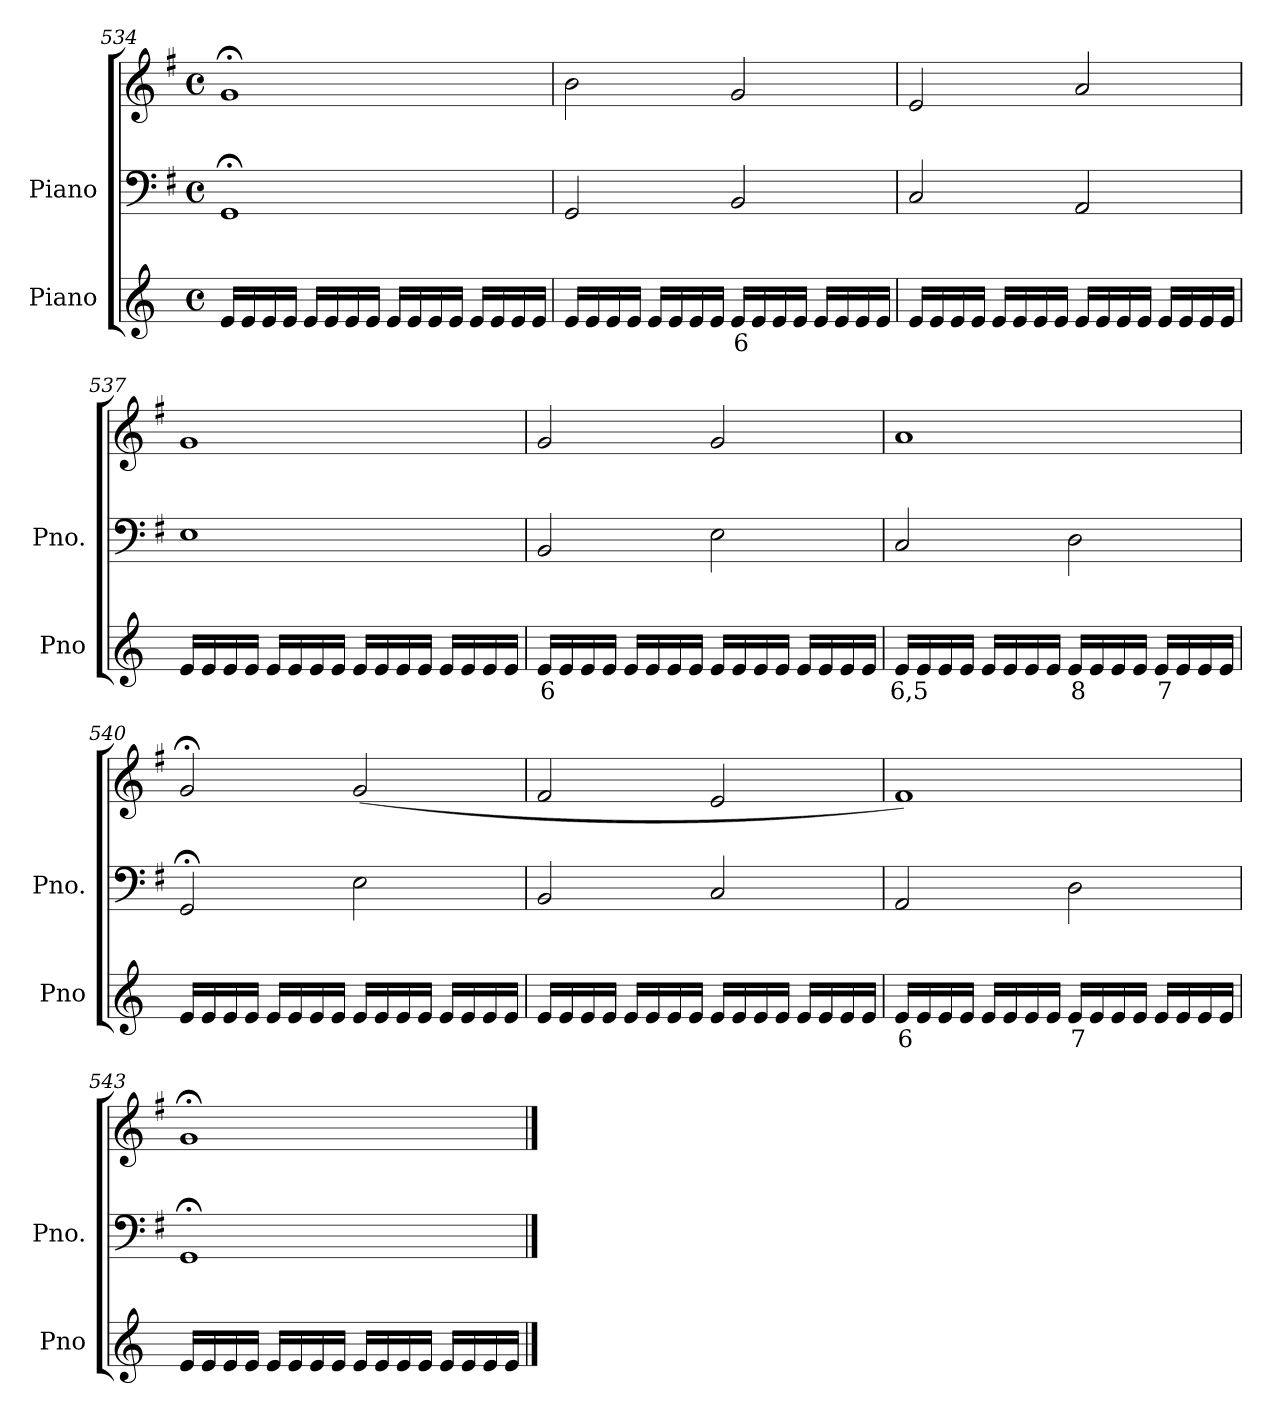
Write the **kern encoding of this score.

**kern	**text	**kern	**kern
*part2	*part2	*part1	*part1
*staff3	*staff3	*staff2	*staff1
*I"Piano	*	*I"Piano	*
*I'Pno	*	*I'Pno.	*
*clefG2	*	*clefF4	*clefG2
*k[]	*	*k[f#]	*k[f#]
*M4/4	*	*M4/4	*M4/4
*met(c)	*	*met(c)	*met(c)
=534	=534	=534	=534
16e/LL	.	1GG;<	1g;<
16e/	.	.	.
16e/	.	.	.
16e/JJ	.	.	.
16e/LL	.	.	.
16e/	.	.	.
16e/	.	.	.
16e/JJ	.	.	.
16e/LL	.	.	.
16e/	.	.	.
16e/	.	.	.
16e/JJ	.	.	.
16e/LL	.	.	.
16e/	.	.	.
16e/	.	.	.
16e/JJ	.	.	.
=535	=535	=535	=535
16e/LL	.	2GG/	2b\
16e/	.	.	.
16e/	.	.	.
16e/JJ	.	.	.
16e/LL	.	.	.
16e/	.	.	.
16e/	.	.	.
16e/JJ	.	.	.
!	!LO:LY:b	!	!
16e/LL	6	2BB/	2g/
16e/	.	.	.
16e/	.	.	.
16e/JJ	.	.	.
16e/LL	.	.	.
16e/	.	.	.
16e/	.	.	.
16e/JJ	.	.	.
=536	=536	=536	=536
16e/LL	.	2C/	2e/
16e/	.	.	.
16e/	.	.	.
16e/JJ	.	.	.
16e/LL	.	.	.
16e/	.	.	.
16e/	.	.	.
16e/JJ	.	.	.
16e/LL	.	2AA/	2a/
16e/	.	.	.
16e/	.	.	.
16e/JJ	.	.	.
16e/LL	.	.	.
16e/	.	.	.
16e/	.	.	.
16e/JJ	.	.	.
=537	=537	=537	=537
16e/LL	.	1E	1g
16e/	.	.	.
16e/	.	.	.
16e/JJ	.	.	.
16e/LL	.	.	.
16e/	.	.	.
16e/	.	.	.
16e/JJ	.	.	.
16e/LL	.	.	.
16e/	.	.	.
16e/	.	.	.
16e/JJ	.	.	.
16e/LL	.	.	.
16e/	.	.	.
16e/	.	.	.
16e/JJ	.	.	.
=538	=538	=538	=538
!	!LO:LY:b	!	!
16e/LL	6	2BB/	2g/
16e/	.	.	.
16e/	.	.	.
16e/JJ	.	.	.
16e/LL	.	.	.
16e/	.	.	.
16e/	.	.	.
16e/JJ	.	.	.
16e/LL	.	2E\	2g/
16e/	.	.	.
16e/	.	.	.
16e/JJ	.	.	.
16e/LL	.	.	.
16e/	.	.	.
16e/	.	.	.
16e/JJ	.	.	.
=539	=539	=539	=539
!	!LO:LY:b	!	!
16e/LL	6,5	2C/	1a
16e/	.	.	.
16e/	.	.	.
16e/JJ	.	.	.
16e/LL	.	.	.
16e/	.	.	.
16e/	.	.	.
16e/JJ	.	.	.
!	!LO:LY:b	!	!
16e/LL	8	2D\	.
16e/	.	.	.
16e/	.	.	.
16e/JJ	.	.	.
!	!LO:LY:b	!	!
16e/LL	7	.	.
16e/	.	.	.
16e/	.	.	.
16e/JJ	.	.	.
=540	=540	=540	=540
16e/LL	.	2GG;</	2g;</
16e/	.	.	.
16e/	.	.	.
16e/JJ	.	.	.
16e/LL	.	.	.
16e/	.	.	.
16e/	.	.	.
16e/JJ	.	.	.
16e/LL	.	2E\	(>2g/
16e/	.	.	.
16e/	.	.	.
16e/JJ	.	.	.
16e/LL	.	.	.
16e/	.	.	.
16e/	.	.	.
16e/JJ	.	.	.
=541	=541	=541	=541
16e/LL	.	2BB/	2f#/
16e/	.	.	.
16e/	.	.	.
16e/JJ	.	.	.
16e/LL	.	.	.
16e/	.	.	.
16e/	.	.	.
16e/JJ	.	.	.
16e/LL	.	2C/	2e/
16e/	.	.	.
16e/	.	.	.
16e/JJ	.	.	.
16e/LL	.	.	.
16e/	.	.	.
16e/	.	.	.
16e/JJ	.	.	.
=542	=542	=542	=542
!	!LO:LY:b	!	!
16e/LL	6	2AA/	1f#)
16e/	.	.	.
16e/	.	.	.
16e/JJ	.	.	.
16e/LL	.	.	.
16e/	.	.	.
16e/	.	.	.
16e/JJ	.	.	.
!	!LO:LY:b	!	!
16e/LL	7	2D\	.
16e/	.	.	.
16e/	.	.	.
16e/JJ	.	.	.
16e/LL	.	.	.
16e/	.	.	.
16e/	.	.	.
16e/JJ	.	.	.
=543	=543	=543	=543
16e/LL	.	1GG;<	1g;<
16e/	.	.	.
16e/	.	.	.
16e/JJ	.	.	.
16e/LL	.	.	.
16e/	.	.	.
16e/	.	.	.
16e/JJ	.	.	.
16e/LL	.	.	.
16e/	.	.	.
16e/	.	.	.
16e/JJ	.	.	.
16e/LL	.	.	.
16e/	.	.	.
16e/	.	.	.
16e/JJ	.	.	.
==	==	==	==
*-	*-	*-	*-
